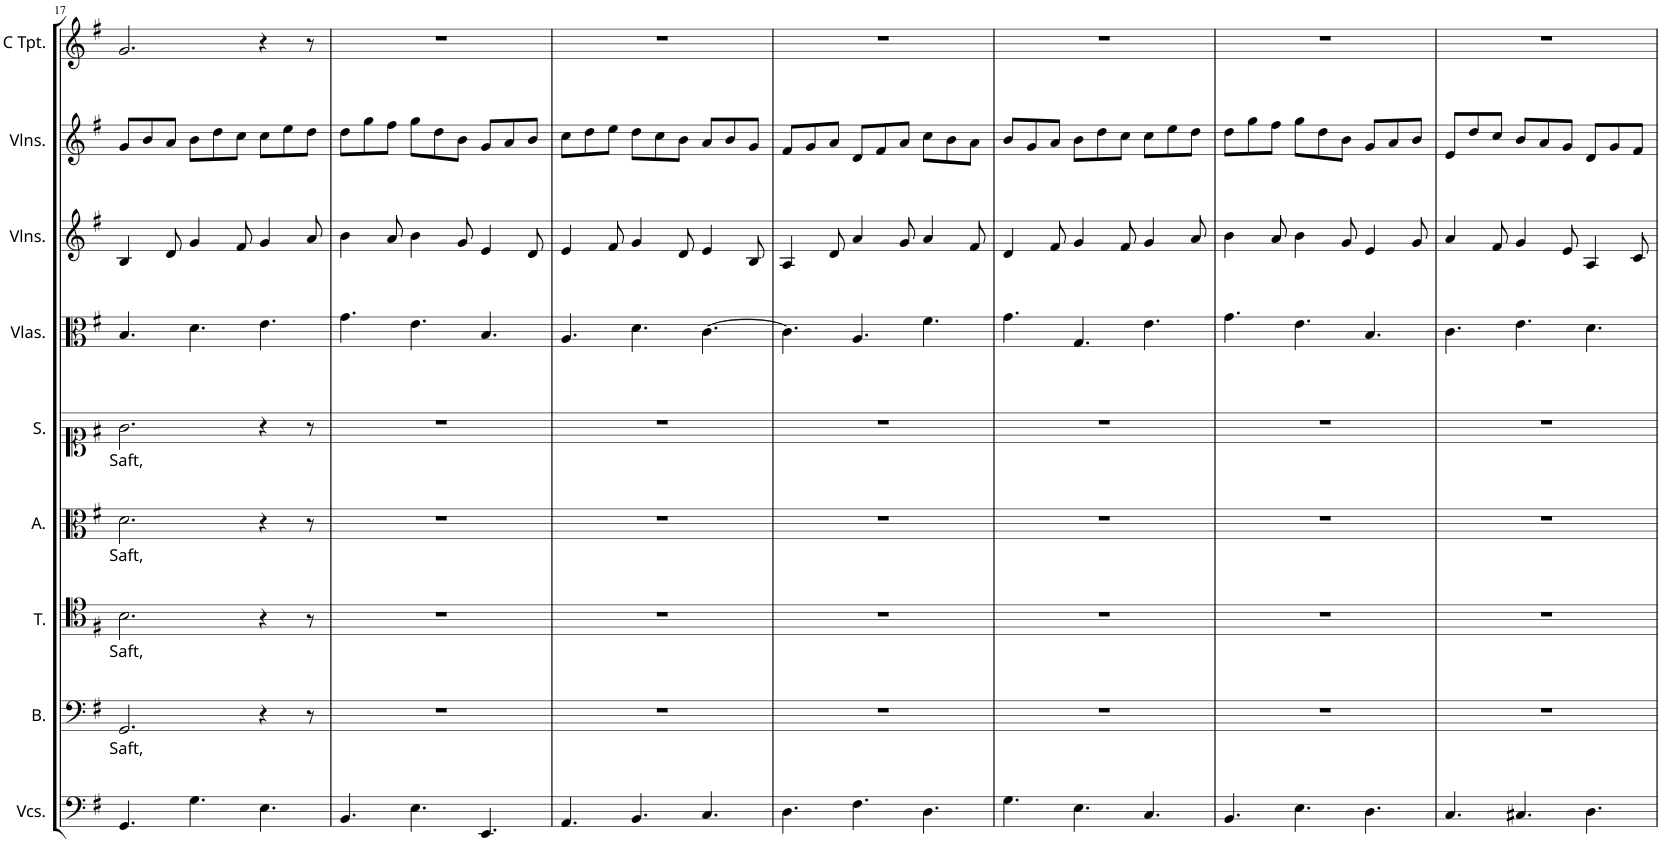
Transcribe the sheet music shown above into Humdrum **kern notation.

**kern	**kern	**text	**kern	**text	**kern	**text	**kern	**text	**kern	**kern	**kern	**kern
*part9	*part8	*part8	*part7	*part7	*part6	*part6	*part5	*part5	*part4	*part3	*part2	*part1
*staff9	*staff8	*staff8	*staff7	*staff7	*staff6	*staff6	*staff5	*staff5	*staff4	*staff3	*staff2	*staff1
*I"Continuo	*I"Basso	*	*I"Tenore	*	*I"Alto	*	*I"Soprano	*	*I"Viola	*I"Violino II	*I"Violino I	*I"Tromba
*	*I'B.	*	*I'T.	*	*I'A.	*	*I'S.	*	*	*	*	*
!!LO:PB:g=z
*clefF4	*clefF4	*	*clefC4	*	*clefC3	*	*clefC1	*	*clefC3	*clefG2	*clefG2	*clefG2
*k[f#]	*k[f#]	*	*k[f#]	*	*k[f#]	*	*k[f#]	*	*k[f#]	*k[f#]	*k[f#]	*k[f#]
*M9/8	*M9/8	*	*M9/8	*	*M9/8	*	*M9/8	*	*M9/8	*M9/8	*M9/8	*M9/8
=17	=17	=17	=17	=17	=17	=17	=17	=17	=17	=17	=17	=17
!	!	!LO:LY:b	!	!LO:LY:b	!	!LO:LY:b	!	!LO:LY:b	!	!	!	!
4.GG/	2.GG/	Saft,	2.B\	-Saft,	2.d\	-Saft,	2.g\	-Saft,	4.B/	4B/	8g/L	2.g/
.	.	.	.	.	.	.	.	.	.	.	8b/	.
.	.	.	.	.	.	.	.	.	.	8d/	8a/J	.
4.G\	.	.	.	.	.	.	.	.	4.d\	4g/	8b\L	.
.	.	.	.	.	.	.	.	.	.	.	8dd\	.
.	.	.	.	.	.	.	.	.	.	8f#/	8cc\J	.
4.E\	4r	.	4r	.	4r	.	4r	.	4.e\	4g/	8cc\L	4r
.	.	.	.	.	.	.	.	.	.	.	8ee\	.
.	8r	.	8r	.	8r	.	8r	.	.	8a/	8dd\J	8r
=18	=18	=18	=18	=18	=18	=18	=18	=18	=18	=18	=18	=18
4.BB/	8%9r	.	8%9r	.	8%9r	.	8%9r	.	4.g\	4b\	8dd\L	8%9r
.	.	.	.	.	.	.	.	.	.	.	8gg\	.
.	.	.	.	.	.	.	.	.	.	8a/	8ff#\J	.
4.E\	.	.	.	.	.	.	.	.	4.e\	4b\	8gg\L	.
.	.	.	.	.	.	.	.	.	.	.	8dd\	.
.	.	.	.	.	.	.	.	.	.	8g/	8b\J	.
4.EE/	.	.	.	.	.	.	.	.	4.B/	4e/	8g/L	.
.	.	.	.	.	.	.	.	.	.	.	8a/	.
.	.	.	.	.	.	.	.	.	.	8d/	8b/J	.
=19	=19	=19	=19	=19	=19	=19	=19	=19	=19	=19	=19	=19
4.AA/	8%9r	.	8%9r	.	8%9r	.	8%9r	.	4.A/	4e/	8cc\L	8%9r
.	.	.	.	.	.	.	.	.	.	.	8dd\	.
.	.	.	.	.	.	.	.	.	.	8f#/	8ee\J	.
4.BB/	.	.	.	.	.	.	.	.	4.d\	4g/	8dd\L	.
.	.	.	.	.	.	.	.	.	.	.	8cc\	.
.	.	.	.	.	.	.	.	.	.	8d/	8b\J	.
4.C/	.	.	.	.	.	.	.	.	[4.c\	4e/	8a/L	.
.	.	.	.	.	.	.	.	.	.	.	8b/	.
.	.	.	.	.	.	.	.	.	.	8B/	8g/J	.
=20	=20	=20	=20	=20	=20	=20	=20	=20	=20	=20	=20	=20
4.D\	8%9r	.	8%9r	.	8%9r	.	8%9r	.	4.c\]	4A/	8f#/L	8%9r
.	.	.	.	.	.	.	.	.	.	.	8g/	.
.	.	.	.	.	.	.	.	.	.	8d/	8a/J	.
4.F#\	.	.	.	.	.	.	.	.	4.A/	4a/	8d/L	.
.	.	.	.	.	.	.	.	.	.	.	8f#/	.
.	.	.	.	.	.	.	.	.	.	8g/	8a/J	.
4.D\	.	.	.	.	.	.	.	.	4.f#\	4a/	8cc\L	.
.	.	.	.	.	.	.	.	.	.	.	8b\	.
.	.	.	.	.	.	.	.	.	.	8f#/	8a\J	.
=21	=21	=21	=21	=21	=21	=21	=21	=21	=21	=21	=21	=21
4.G\	8%9r	.	8%9r	.	8%9r	.	8%9r	.	4.g\	4d/	8b/L	8%9r
.	.	.	.	.	.	.	.	.	.	.	8g/	.
.	.	.	.	.	.	.	.	.	.	8f#/	8a/J	.
4.E\	.	.	.	.	.	.	.	.	4.G/	4g/	8b\L	.
.	.	.	.	.	.	.	.	.	.	.	8dd\	.
.	.	.	.	.	.	.	.	.	.	8f#/	8cc\J	.
4.C/	.	.	.	.	.	.	.	.	4.e\	4g/	8cc\L	.
.	.	.	.	.	.	.	.	.	.	.	8ee\	.
.	.	.	.	.	.	.	.	.	.	8a/	8dd\J	.
=22	=22	=22	=22	=22	=22	=22	=22	=22	=22	=22	=22	=22
4.BB/	8%9r	.	8%9r	.	8%9r	.	8%9r	.	4.g\	4b\	8dd\L	8%9r
.	.	.	.	.	.	.	.	.	.	.	8gg\	.
.	.	.	.	.	.	.	.	.	.	8a/	8ff#\J	.
4.E\	.	.	.	.	.	.	.	.	4.e\	4b\	8gg\L	.
.	.	.	.	.	.	.	.	.	.	.	8dd\	.
.	.	.	.	.	.	.	.	.	.	8g/	8b\J	.
4.D\	.	.	.	.	.	.	.	.	4.B/	4e/	8g/L	.
.	.	.	.	.	.	.	.	.	.	.	8a/	.
.	.	.	.	.	.	.	.	.	.	8g/	8b/J	.
=23	=23	=23	=23	=23	=23	=23	=23	=23	=23	=23	=23	=23
4.C/	8%9r	.	8%9r	.	8%9r	.	8%9r	.	4.c\	4a/	8e/L	8%9r
.	.	.	.	.	.	.	.	.	.	.	8dd/	.
.	.	.	.	.	.	.	.	.	.	8f#/	8cc/J	.
4.C#X/	.	.	.	.	.	.	.	.	4.e\	4g/	8b/L	.
.	.	.	.	.	.	.	.	.	.	.	8a/	.
.	.	.	.	.	.	.	.	.	.	8e/	8g/J	.
4.D\	.	.	.	.	.	.	.	.	4.d\	4A/	8d/L	.
.	.	.	.	.	.	.	.	.	.	.	8g/	.
.	.	.	.	.	.	.	.	.	.	8c/	8f#/J	.
=	=	=	=	=	=	=	=	=	=	=	=	=
*-	*-	*-	*-	*-	*-	*-	*-	*-	*-	*-	*-	*-
